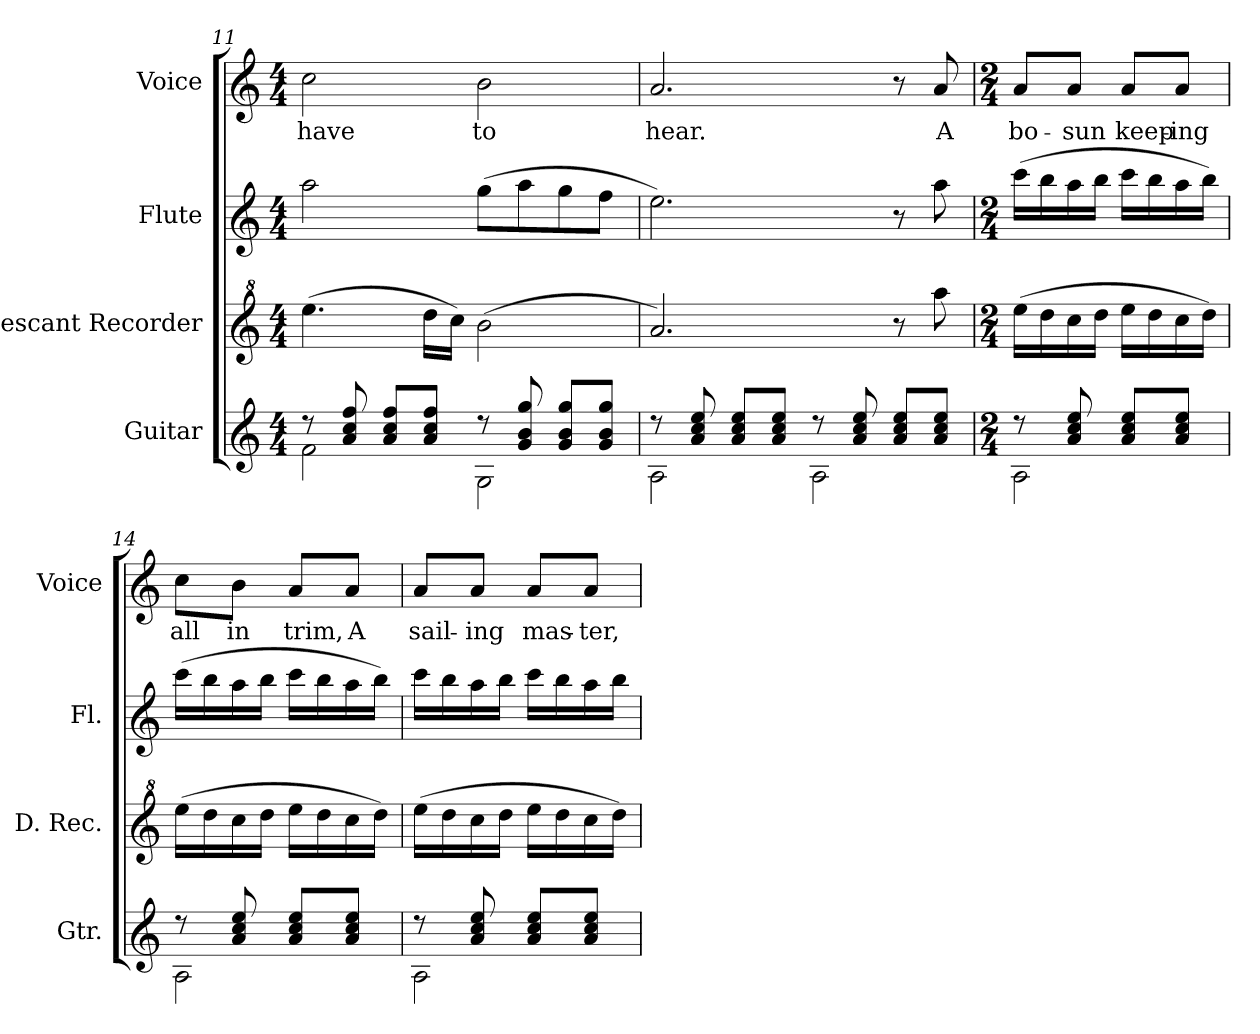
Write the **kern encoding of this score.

**kern	**kern	**kern	**kern	**text
*part4	*part3	*part2	*part1	*part1
*staff4	*staff3	*staff2	*staff1	*staff1
*I"Guitar	*I"Descant Recorder	*I"Flute	*I"Voice	*
*I'Gtr.	*I'D. Rec.	*I'Fl.	*I'Voice	*
*clefG2	*clefG^2	*clefG2	*clefG2	*
*ITrd7c12	*ITrd-7c-12	*	*	*
*k[]	*k[]	*k[]	*k[]	*
*C:	*C:	*C:	*C:	*
*M4/4	*M4/4	*M4/4	*M4/4	*
=11	=11	=11	=11	=11
*^	*	*	*	*
!	!	!	!	!	!LO:LY:b:color=#000000
8r	2Fi\	(4.eeeei\	2aai\	2cci\	have
8Ai/ 8ci 8fi	.	.	.	.	.
8Ai/ 8ci 8fiL	.	.	.	.	.
8Ai/ 8ci 8fiJ	.	16ddddi\LL	.	.	.
.	.	16cccci\JJ)	.	.	.
!	!	!	!	!	!LO:LY:b:color=#000000
8r	2GGi\	(2bbbi\	(8ggi\L	2bi\	to
8Gi/ 8Bi 8gi	.	.	8aai\	.	.
8Gi/ 8Bi 8giL	.	.	8ggi\	.	.
8Gi/ 8Bi 8giJ	.	.	8ffi\J	.	.
!!LO:LB:g=z
=12	=12	=12	=12	=12	=12
!	!	!	!	!	!LO:LY:b:color=#000000
8r	2AAi\	2.aaai/)	2.eei\)	2.ai/	hear.
8Ai/ 8ci 8ei	.	.	.	.	.
8Ai/ 8ci 8eiL	.	.	.	.	.
8Ai/ 8ci 8eiJ	.	.	.	.	.
8r	2AAi\	.	.	.	.
8Ai/ 8ci 8ei	.	.	.	.	.
8Ai/ 8ci 8eiL	.	8r	8r	8r	.
!	!	!	!	!	!LO:LY:b:color=#000000
8Ai/ 8ci 8eiJ	.	8aaaai\	8aai\	8ai/	A
=13	=13	=13	=13	=13	=13
*M2/4	*	*M2/4	*M2/4	*M2/4	*
!	!	!	!	!	!LO:LY:b:color=#000000
8r	2AAi\	(16eeeei\LL	(16ccci\LL	8ai/L	bo-
.	.	16ddddi\	16bbi\	.	.
!	!	!	!	!	!LO:LY:b:color=#000000
8Ai/ 8ci 8ei	.	16cccci\	16aai\	8ai/J	-sun
.	.	16ddddi\JJ	16bbi\JJ	.	.
!	!	!	!	!	!LO:LY:b:color=#000000
8Ai/ 8ci 8eiL	.	16eeeei\LL	16ccci\LL	8ai/L	keep-
.	.	16ddddi\	16bbi\	.	.
!	!	!	!	!	!LO:LY:b:color=#000000
8Ai/ 8ci 8eiJ	.	16cccci\	16aai\	8ai/J	-ing
.	.	16ddddi\JJ)	16bbi\JJ)	.	.
=14	=14	=14	=14	=14	=14
!	!	!	!	!	!LO:LY:b:color=#000000
8r	2AAi\	(16eeeei\LL	(16ccci\LL	8cci\L	all
.	.	16ddddi\	16bbi\	.	.
!	!	!	!	!	!LO:LY:b:color=#000000
8Ai/ 8ci 8ei	.	16cccci\	16aai\	8bi\J	in
.	.	16ddddi\JJ	16bbi\JJ	.	.
!	!	!	!	!	!LO:LY:b:color=#000000
8Ai/ 8ci 8eiL	.	16eeeei\LL	16ccci\LL	8ai/L	trim,
.	.	16ddddi\	16bbi\	.	.
!	!	!	!	!	!LO:LY:b:color=#000000
8Ai/ 8ci 8eiJ	.	16cccci\	16aai\	8ai/J	A
.	.	16ddddi\JJ)	16bbi\JJ)	.	.
=15	=15	=15	=15	=15	=15
!	!	!	!	!	!LO:LY:b:color=#000000
8r	2AAi\	(16eeeei\LL	16ccci\LL	8ai/L	sail-
.	.	16ddddi\	16bbi\	.	.
!	!	!	!	!	!LO:LY:b:color=#000000
8Ai/ 8ci 8ei	.	16cccci\	16aai\	8ai/J	-ing
.	.	16ddddi\JJ	16bbi\JJ	.	.
!	!	!	!	!	!LO:LY:b:color=#000000
8Ai/ 8ci 8eiL	.	16eeeei\LL	16ccci\LL	8ai/L	mas-
.	.	16ddddi\	16bbi\	.	.
!	!	!	!	!	!LO:LY:b:color=#000000
8Ai/ 8ci 8eiJ	.	16cccci\	16aai\	8ai/J	-ter,
.	.	16ddddi\JJ)	16bbi\JJ	.	.
*v	*v	*	*	*	*
=	=	=	=	=
*-	*-	*-	*-	*-
